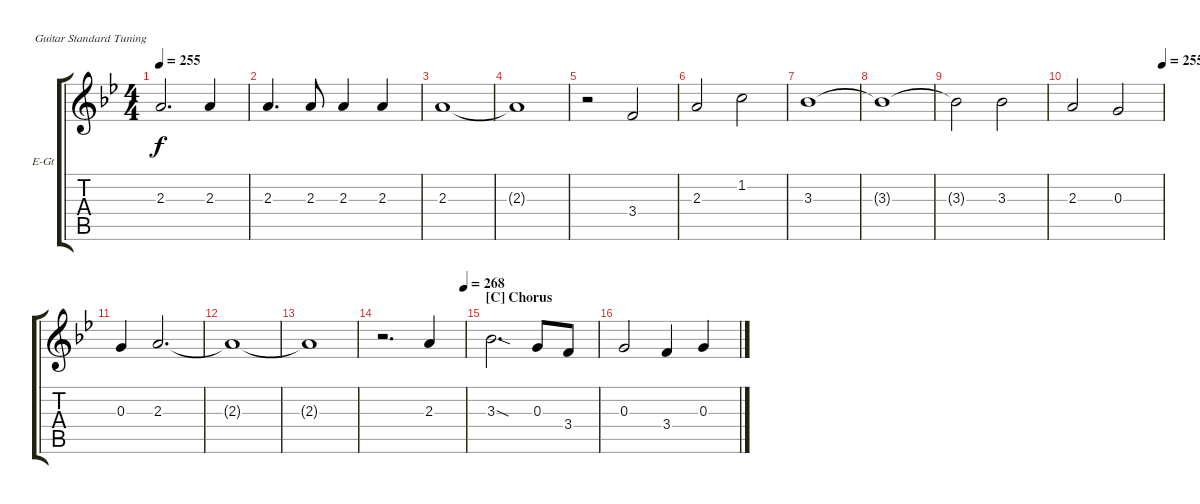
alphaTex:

\defaultSystemsLayout 4
\bracketExtendMode groupsimilarinstruments
\firstSystemTrackNameOrientation horizontal
\otherSystemsTrackNameOrientation horizontal
\track ("Paul's Voice" "E-Gt") {instrument electricguitarclean}
\staff {score tabs}
\tuning (E4 B3 G3 D3 A2 E2)
\ts (4 4)
\tempo 255
\clef g2
\ks gminor
2.3.2{d dy f} 2.3.4 |
2.3.4{d} 2.3.8 2.3.4 2.3.4 |
2.3.1 |
2.3{t}.1 |
r.2 3.4.2 |
2.3.2 1.2.2 |
3.3.1 |
3.3{t}.1 |
3.3{t}.2 3.3.2 |
\tempo (255 1)
2.3.2 0.3.2 |
0.3.4 2.3.2{d} |
2.3{t}.1 |
2.3{t}.1 |
\tempo (268 0.99375)
r.2{d} 2.3.4 |
\section ("C" "Chorus")
3.3{sod}.2{d} 0.3.8 3.4.8 |
0.3.2 3.4.4 0.3.4
